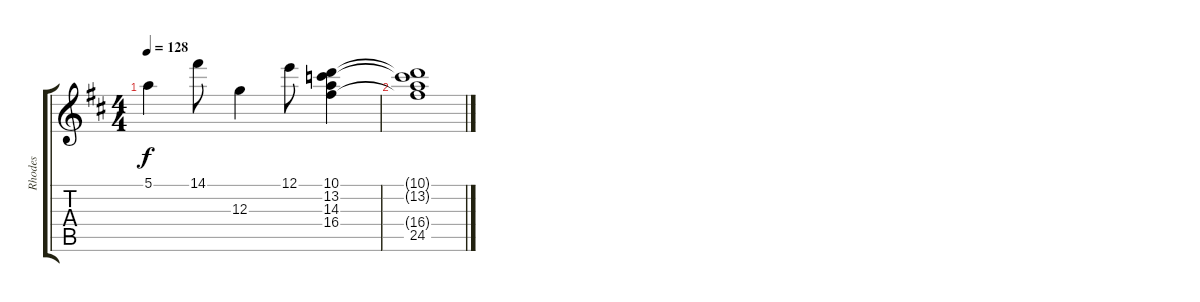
\track ("Rhodes" "Rhodes") {instrument electricguitarjazz}
\staff {score tabs}
\tuning (E4 B3 G3 D3 A2 E2) {hide}
\ts (4 4)
\tempo 128
\clef g2
\ks d
5.1.4{dy f} 14.1.8 12.3.4 12.1.8 (10.1 13.2 14.3 16.4).4 |
(10.1{t} 13.2{t} 16.4{t} 24.5{t}).1
